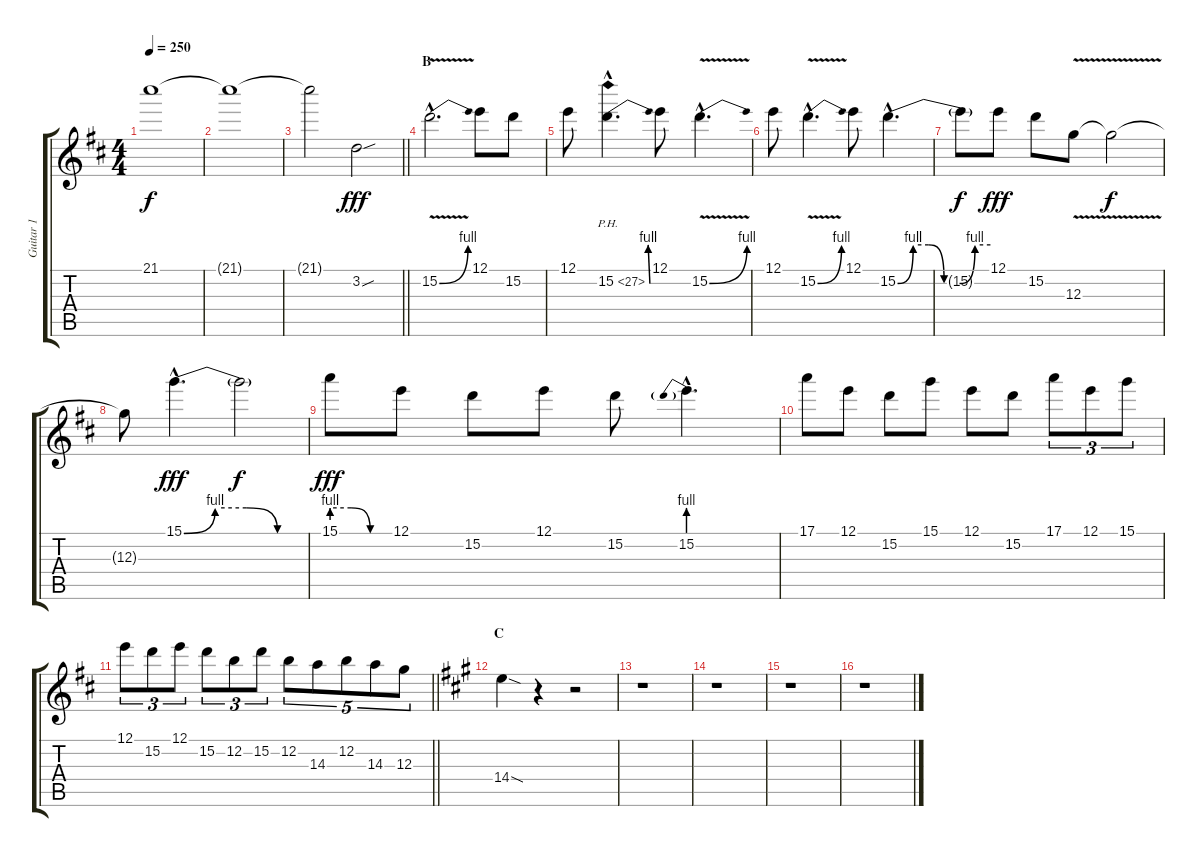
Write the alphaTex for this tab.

\track ("Guitar 1" "Guitar 1") {instrument distortionguitar}
\staff {score tabs}
\tuning (E4 B3 G3 D3 A2 E2) {hide}
\ts (4 4)
\tempo 250
\clef g2
\ks d
21.1{t}.1{dy f} |
21.1{t}.1 |
\barLineRight lightlight
21.1{t}.2 3.2{sou}.2{dy fff} |
\section ("" "B")
15.2{be (bend 0 0 60 4) v hac}.2{d} 12.1.8 15.2.8 |
12.1.8 15.2{be (bend 0 0 60 4) ph 12 hac}.4{d} 12.1.8 15.2{be (bend 0 0 60 4) v hac}.4{d} |
12.1.8 15.2{be (bend 0 0 60 4) v hac}.4{d} 12.1.8 15.2{be (custom 0 0 10 4 20 4 30 0 40 0 50 4 60 4) hac}.4{d} |
15.2{t}.8{dy f} 12.1.8{dy fff} 15.2.8 12.3{v}.8 12.3{t}.2{dy f} |
12.3{t}.8 15.1{be (custom 0 0 15 4 30 4 45 0 60 0) hac}.4{d dy fff} 15.1{t}.2{dy f} |
15.1{be (custom 0 4 20 4 40 0 60 0)}.8{dy fff} 12.1.8 15.2.8 12.1.8 15.2.8 15.2{be (prebend 0 4 60 4) hac}.4{d} |
17.1.8 12.1.8 15.2.8 15.1.8 12.1.8 15.2.8 17.1.8{tu (3 2)} 12.1.8{tu (3 2)} 15.1.8{tu (3 2)} |
\barLineRight lightlight
12.1.8{tu (3 2)} 15.2.8{tu (3 2)} 12.1.8{tu (3 2)} 15.2.8{tu (3 2)} 12.2.8{tu (3 2)} 15.2.8{tu (3 2)} 12.2.8{tu (5 4)} 14.3.8{tu (5 4)} 12.2.8{tu (5 4)} 14.3.8{tu (5 4)} 12.3.8{tu (5 4)} |
\section ("" "C")
\ks a
14.4{sod}.4 r.4 r.2 |
r.1 |
r.1 |
r.1 |
r.1
